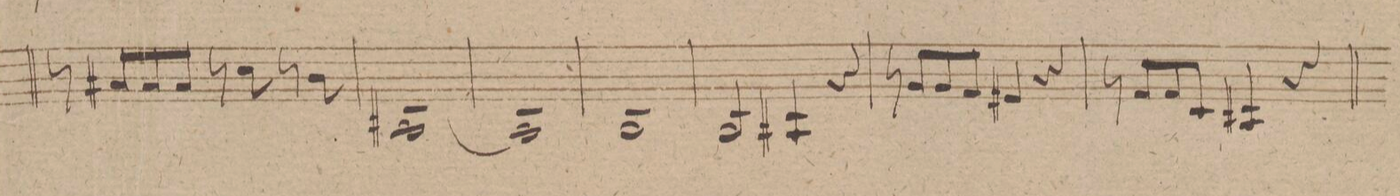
**kern	**dynam
*I"Violino 2do	*
*clefG2	*
*k[f#c#g#d#]	*
*met(c)	*
*M4/4	*
8r	.
8a#X/L	.
8a#/	.
8a#/J	.
8r	.
8cc#\	.
8r	.
8b\	.
=70	=70
[1A#X/	.
=71	=71
1A#/]	.
=72	=72
1B/	.
=73	=73
2B/	.
4A#X/	.
4r	.
=74	=74
8r	.
8g#/L	.
8g#/	.
8f#/J	.
4e#X/	.
4r	.
=75	=75
8r	.
8f#/L	.
8f#/	.
8c#/J	.
4A#X/	.
4r	.
=76	=76
*-	*-
